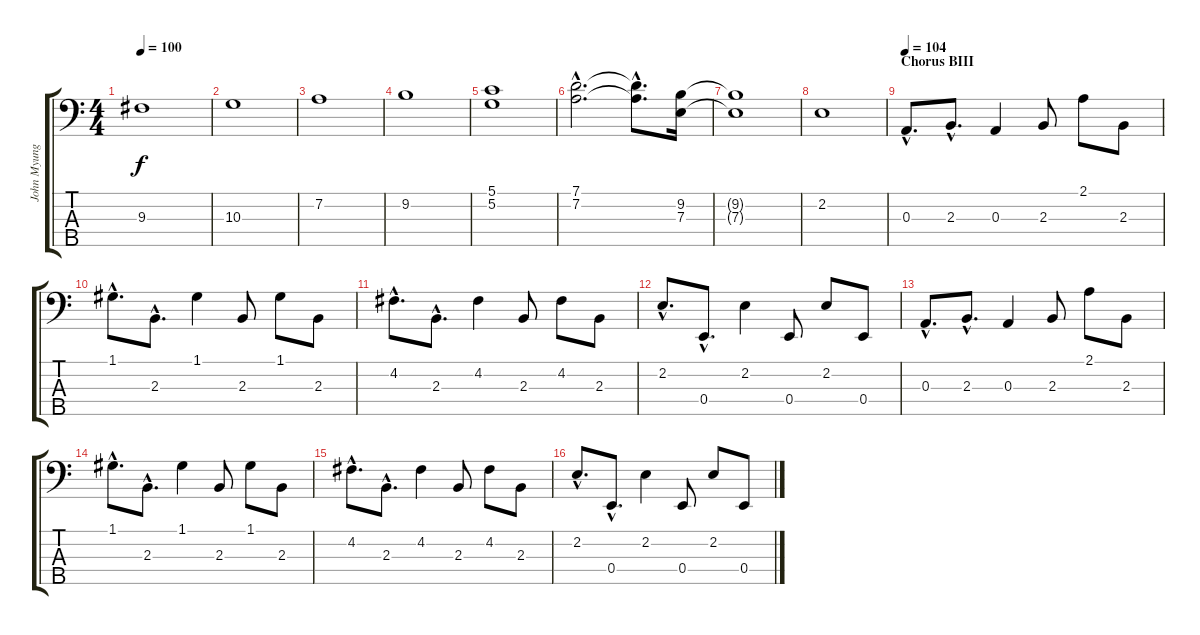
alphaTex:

\track ("John Myung" "John Myung") {instrument electricbassfinger}
\staff {score tabs}
\tuning (G2 D2 A1 E1 B0) {hide}
\ts (4 4)
\tempo 100
\clef f4
\ks c
9.3.1{dy f} |
10.3.1 |
7.2.1 |
9.2.1 |
(5.1 5.2).1 |
(7.1{hac} 7.2{hac}).2{d} (7.1{hac t} 7.2{hac t}).8{d} (9.2 7.3).16 |
(9.2{t} 7.3{t}).1 |
2.2.1 |
\section ("" "Chorus BIII")
\tempo 104
0.3{hac}.8{d} 2.3{hac}.8{d} 0.3.4 2.3.8 2.1.8 2.3.8 |
1.1{hac}.8{d} 2.3{hac}.8{d} 1.1.4 2.3.8 1.1.8 2.3.8 |
4.2{hac}.8{d} 2.3{hac}.8{d} 4.2.4 2.3.8 4.2.8 2.3.8 |
2.2{hac}.8{d} 0.4{hac}.8{d} 2.2.4 0.4.8 2.2.8 0.4.8 |
0.3{hac}.8{d} 2.3{hac}.8{d} 0.3.4 2.3.8 2.1.8 2.3.8 |
1.1{hac}.8{d} 2.3{hac}.8{d} 1.1.4 2.3.8 1.1.8 2.3.8 |
4.2{hac}.8{d} 2.3{hac}.8{d} 4.2.4 2.3.8 4.2.8 2.3.8 |
2.2{hac}.8{d} 0.4{hac}.8{d} 2.2.4 0.4.8 2.2.8 0.4.8
